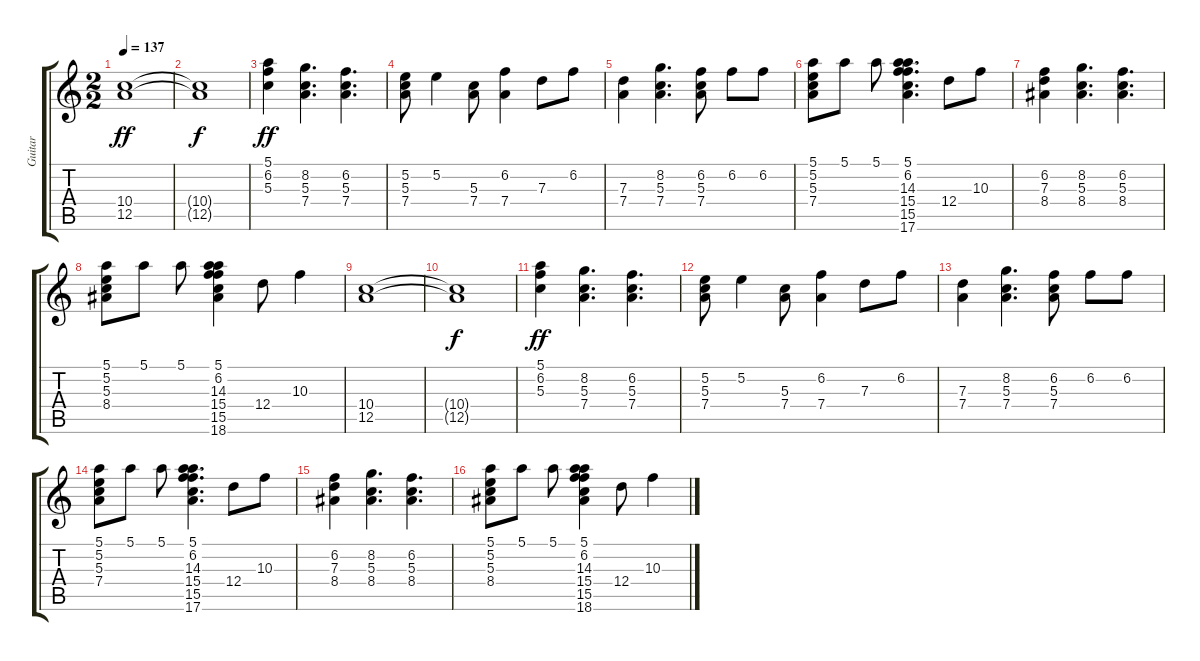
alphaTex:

\track ("Guitar" "Guitar") {instrument electricguitarmuted}
\staff {score tabs}
\tuning (E4 B3 G3 D3 A2 E2) {hide}
\ts (2 2)
\tempo 137
\clef g2
\ks c
(10.4 12.5).1{dy ff} |
(10.4{t} 12.5{t}).1{dy f} |
(5.1 6.2 5.3).4{dy ff} (8.2 5.3 7.4).4{d} (6.2 5.3 7.4).4{d} |
(5.2 5.3 7.4).8 5.2.4 (5.3 7.4).8 (6.2 7.4).4 7.3.8 6.2.8 |
(7.3 7.4).4 (8.2 5.3 7.4).4{d} (6.2 5.3 7.4).8 6.2.8 6.2.8 |
(5.1 5.2 5.3 7.4).8 5.1.8 5.1.8 (5.1 6.2 14.3 15.4 15.5 17.6).4{d} 12.4.8 10.3.8 |
(6.2 7.3 8.4).4 (8.2 5.3 8.4).4{d} (6.2 5.3 8.4).4{d} |
(5.1 5.2 5.3 8.4).8 5.1.8 5.1.8 (5.1 6.2 14.3 15.4 15.5 18.6).4 12.4.8 10.3.4 |
(10.4 12.5).1 |
(10.4{t} 12.5{t}).1{dy f} |
(5.1 6.2 5.3).4{dy ff} (8.2 5.3 7.4).4{d} (6.2 5.3 7.4).4{d} |
(5.2 5.3 7.4).8 5.2.4 (5.3 7.4).8 (6.2 7.4).4 7.3.8 6.2.8 |
(7.3 7.4).4 (8.2 5.3 7.4).4{d} (6.2 5.3 7.4).8 6.2.8 6.2.8 |
(5.1 5.2 5.3 7.4).8 5.1.8 5.1.8 (5.1 6.2 14.3 15.4 15.5 17.6).4{d} 12.4.8 10.3.8 |
(6.2 7.3 8.4).4 (8.2 5.3 8.4).4{d} (6.2 5.3 8.4).4{d} |
(5.1 5.2 5.3 8.4).8 5.1.8 5.1.8 (5.1 6.2 14.3 15.4 15.5 18.6).4 12.4.8 10.3.4
